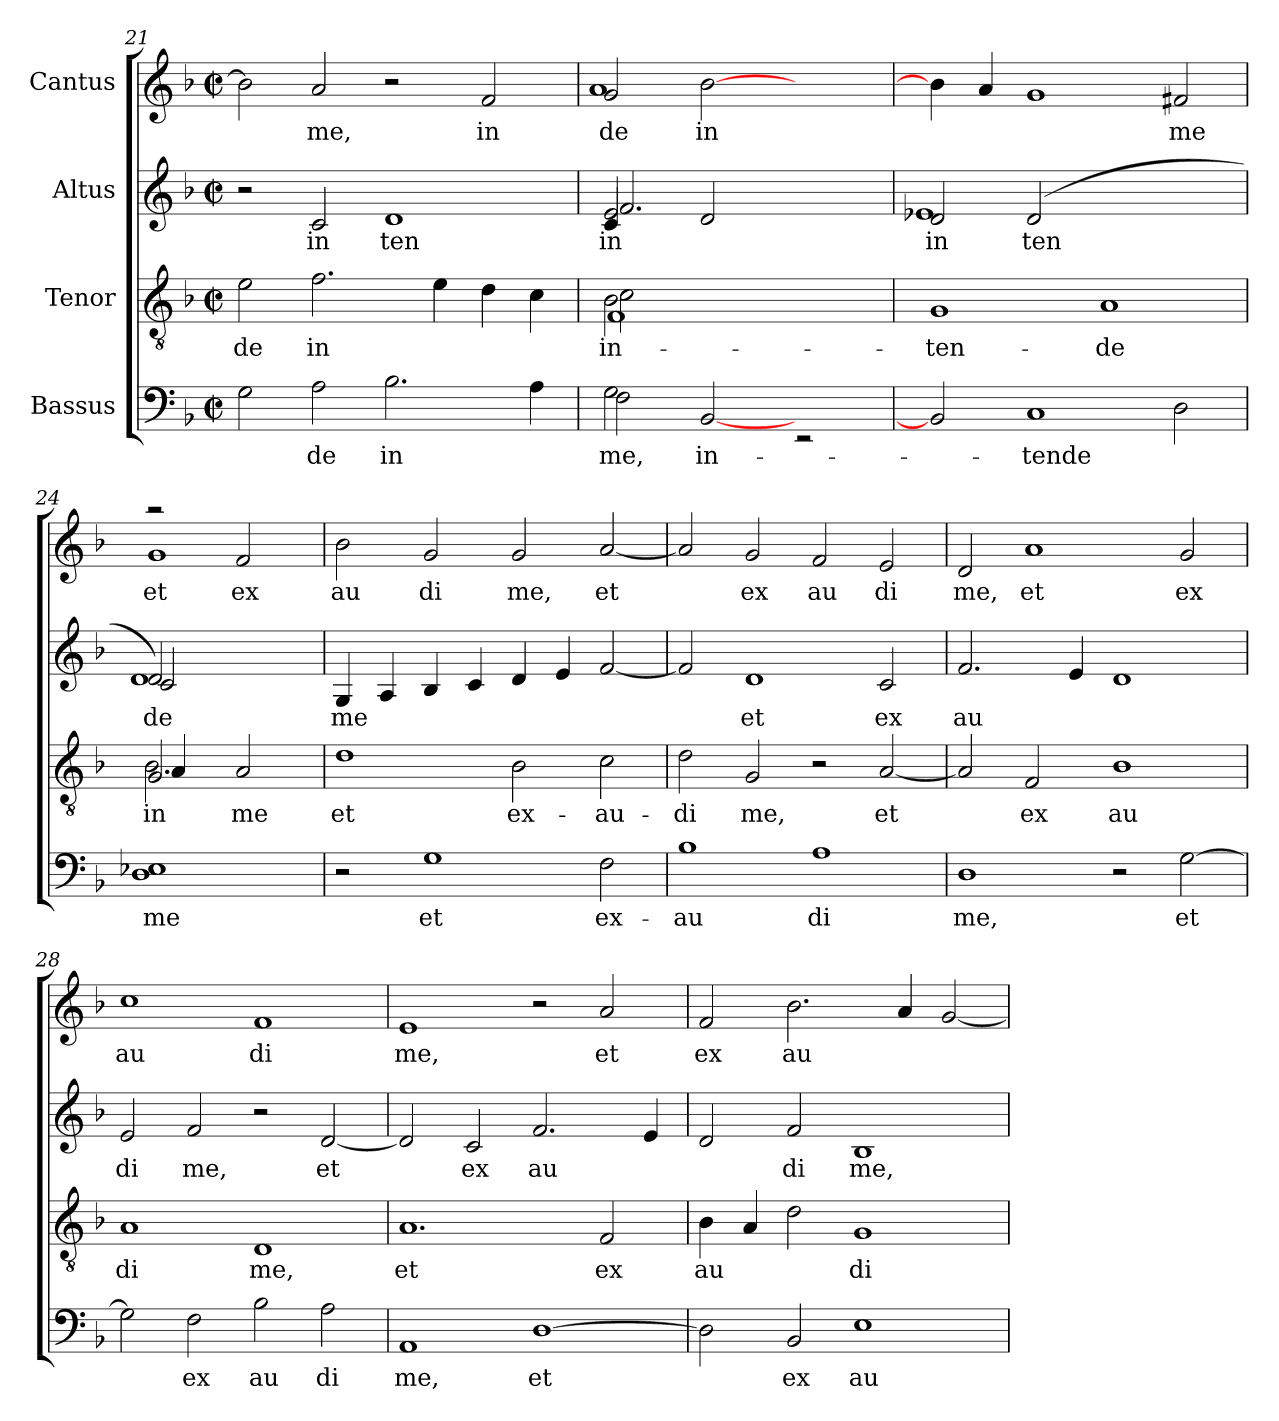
**kern	**text	**kern	**text	**kern	**text	**kern	**text
*part4	*part4	*part3	*part3	*part2	*part2	*part1	*part1
*staff4	*staff4	*staff3	*staff3	*staff2	*staff2	*staff1	*staff1
*I"Bassus	*	*I"Tenor	*	*I"Altus	*	*I"Cantus	*
*clefF4	*	*clefGv2	*	*clefG2	*	*clefG2	*
*k[b-]	*	*k[b-]	*	*k[b-]	*	*k[b-]	*
*F:	*	*F:	*	*F:	*	*F:	*
*M2/2	*	*M2/2	*	*M2/2	*	*M2/2	*
*met(c|)	*	*met(c|)	*	*met(c|)	*	*met(c|)	*
=21	=21	=21	=21	=21	=21	=21	=21
!	!	!	!LO:LY:b	!	!	!	!
2G\	.	2e\	-de	2r	.	2b-\]	.
!	!LO:LY:b	!	!LO:LY:b	!	!LO:LY:b	!	!LO:LY:b
2A\	-de	2.f\	in	2c/	in	2a/	me,
!	!LO:LY:b	!	!	!	!LO:LY:b	!	!
2.B-\	in	.	.	1d	ten	2r	.
.	.	4e\	.	.	.	.	.
!	!	!	!	!	!	!	!LO:LY:b
.	.	4d\	.	.	.	2f/	in
4A\	.	4c\	.	.	.	.	.
=22	=22	=22	=22	=22	=22	=22	=22
*^	*	*	*	*	*	*	*
!	!	!LO:LY:b	!	!LO:LY:b	!	!	!	!
*	*	*	*^	*	*	*	*	*
*	*	*	*	*^	*	*	*	*	*
!	!	!	!	!	!	!LO:LY:b	!	!LO:LY:b	!	!
*	*	*	*	*	*	*	*^	*	*	*
!	!	!	!	!	!	!	!	!	!LO:LY:b	!	!LO:LY:b
*	*	*	*	*	*	*	*	*^	*	*^	*
!	!	!	!	!	!	!	!	!	!	!	!	!	!LO:LY:b
2G\	2F\	-me,	2B-\	2c\	1F	in-	2e/	2.f/	4c/	in	2g/	1a	de
.	.	.	.	.	.	.	.	.	4ryy	.	.	.	.
!	!	!LO:LY:b	!	!	!	!	!	!	!	!	!	!	!LO:LY:b
[<2BB-/	2ryy	in-	2ryy	2ryy	.	.	2ryy	.	2d/	.	[>2b-\	.	in
.	.	.	.	.	.	.	.	2ryy	.	.	.	.	.
2ryy	2rEE	.	2ryy	2ryy	2ryy	.	2ryy	.	2ryy	.	2ryy	2ryy	.
.	.	.	.	.	.	.	.	4ryy	.	.	.	.	.
*v	*v	*	*	*	*	*	*	*v	*v	*	*v	*v	*
*	*	*v	*v	*v	*	*	*	*	*	*
=23	=23	=23	=23	=23	=23	=23	=23	=23
!	!	!	!LO:LY:b	!	!	!LO:LY:b	!	!
!	!	!	!	!	!	!LO:LY:b	!	!
2BB-/]	.	1G	-ten-	2d/	1e-X	in	4b-\]	.
.	.	.	.	.	.	.	4a/	.
!	!LO:LY:b	!	!	!	!	!LO:LY:b	!	!
1C	tende	.	.	(<2d/	.	ten	1g	.
!	!	!	!LO:LY:b	!	!	!	!	!
.	.	1A	-de	1ryy	1ryy	.	.	.
!	!	!	!	!	!	!	!	!LO:LY:b
2D\	.	.	.	.	.	.	2f#X/	me
*	*	*	*	*v	*v	*	*	*
=24	=24	=24	=24	=24	=24	=24	=24
!	!LO:LY:b	!	!LO:LY:b	!	!LO:LY:b	!	!
*	*	*^	*	*^	*	*	*
*	*	*	*^	*	*	*^	*	*	*
!	!	!	!	!	!	!	!	!	!LO:LY:b	!	!LO:LY:b
*	*	*	*	*	*	*	*	*	*	*^	*
1D 1E-X	me	2.G/	2B-\	4A/	in	2d/)	1d	2c/	de	2raa	1g	et
.	.	.	.	2.ryy	.	.	.	.	.	.	.	.
!	!	!	!	!	!LO:LY:b	!	!	!	!	!	!	!LO:LY:b
.	.	.	2A/	.	me	2ryy	.	2ryy	.	2f/	.	ex
.	.	4ryy	.	.	.	.	.	.	.	.	.	.
*	*	*v	*v	*v	*	*	*	*	*	*v	*v	*
*	*	*	*	*v	*v	*v	*	*	*
=25	=25	=25	=25	=25	=25	=25	=25
!	!	!	!LO:LY:b	!	!LO:LY:b	!	!LO:LY:b
2r	.	1d	et	4G/	me	2b-\	au
.	.	.	.	4A/	.	.	.
!	!LO:LY:b	!	!	!	!	!	!LO:LY:b
1G	et	.	.	4B-/	.	2g/	di
.	.	.	.	4c/	.	.	.
!	!	!	!LO:LY:b	!	!	!	!LO:LY:b
.	.	2B-\	ex-	4d/	.	2g/	me,
.	.	.	.	4e/	.	.	.
!	!LO:LY:b	!	!LO:LY:b	!	!	!	!LO:LY:b
2F\	ex-	2c\	-au-	[<2f/	.	[<2a/	et
!!LO:LB:g=z
=26	=26	=26	=26	=26	=26	=26	=26
!	!LO:LY:b	!	!LO:LY:b	!	!	!	!
1B-	-au	2d\	-di	2f/]	.	2a/]	.
!	!	!	!LO:LY:b	!	!LO:LY:b	!	!LO:LY:b
.	.	2G/	me,	1d	et	2g/	ex
!	!LO:LY:b	!	!	!	!	!	!LO:LY:b
1A	di	2r	.	.	.	2f/	au
!	!	!	!LO:LY:b	!	!LO:LY:b	!	!LO:LY:b
.	.	[<2A/	et	2c/	ex	2e/	di
=27	=27	=27	=27	=27	=27	=27	=27
!	!LO:LY:b	!	!	!	!LO:LY:b	!	!LO:LY:b
1D	me,	2A/]	.	2.f/	au	2d/	me,
!	!	!	!LO:LY:b	!	!	!	!LO:LY:b
.	.	2F/	ex	.	.	1a	et
.	.	.	.	4e/	.	.	.
!	!	!	!LO:LY:b	!	!	!	!
2r	.	1B-	au	1d	.	.	.
!	!LO:LY:b	!	!	!	!	!	!LO:LY:b
[>2G\	et	.	.	.	.	2g/	ex
=28	=28	=28	=28	=28	=28	=28	=28
!	!	!	!LO:LY:b	!	!LO:LY:b	!	!LO:LY:b
2G\]	.	1A	di	2e/	di	1cc	au
!	!LO:LY:b	!	!	!	!LO:LY:b	!	!
2F\	ex	.	.	2f/	me,	.	.
!	!LO:LY:b	!	!LO:LY:b	!	!	!	!LO:LY:b
2B-\	au	1D	me,	2r	.	1f	di
!	!LO:LY:b	!	!	!	!LO:LY:b	!	!
2A\	di	.	.	[<2d/	et	.	.
=29	=29	=29	=29	=29	=29	=29	=29
!	!LO:LY:b	!	!LO:LY:b	!	!	!	!LO:LY:b
1AA	me,	1.A	et	2d/]	.	1e	me,
!	!	!	!	!	!LO:LY:b	!	!
.	.	.	.	2c/	ex	.	.
!	!LO:LY:b	!	!	!	!LO:LY:b	!	!
[>1D	et	.	.	2.f/	au	2r	.
!	!	!	!LO:LY:b	!	!	!	!LO:LY:b
.	.	2F/	ex	.	.	2a/	et
.	.	.	.	4e/	.	.	.
=30	=30	=30	=30	=30	=30	=30	=30
!	!	!	!LO:LY:b	!	!	!	!LO:LY:b
2D\]	.	4B-\	au	2d/	.	2f/	ex
.	.	4A/	.	.	.	.	.
!	!LO:LY:b	!	!	!	!LO:LY:b	!	!LO:LY:b
2BB-/	ex	2d\	.	2f/	di	2.b-\	au
!	!LO:LY:b	!	!LO:LY:b	!	!LO:LY:b	!	!
1E	au	1G	di	1B-	me,	.	.
.	.	.	.	.	.	4a/	.
.	.	.	.	.	.	[<2g/	.
=	=	=	=	=	=	=	=
*-	*-	*-	*-	*-	*-	*-	*-
